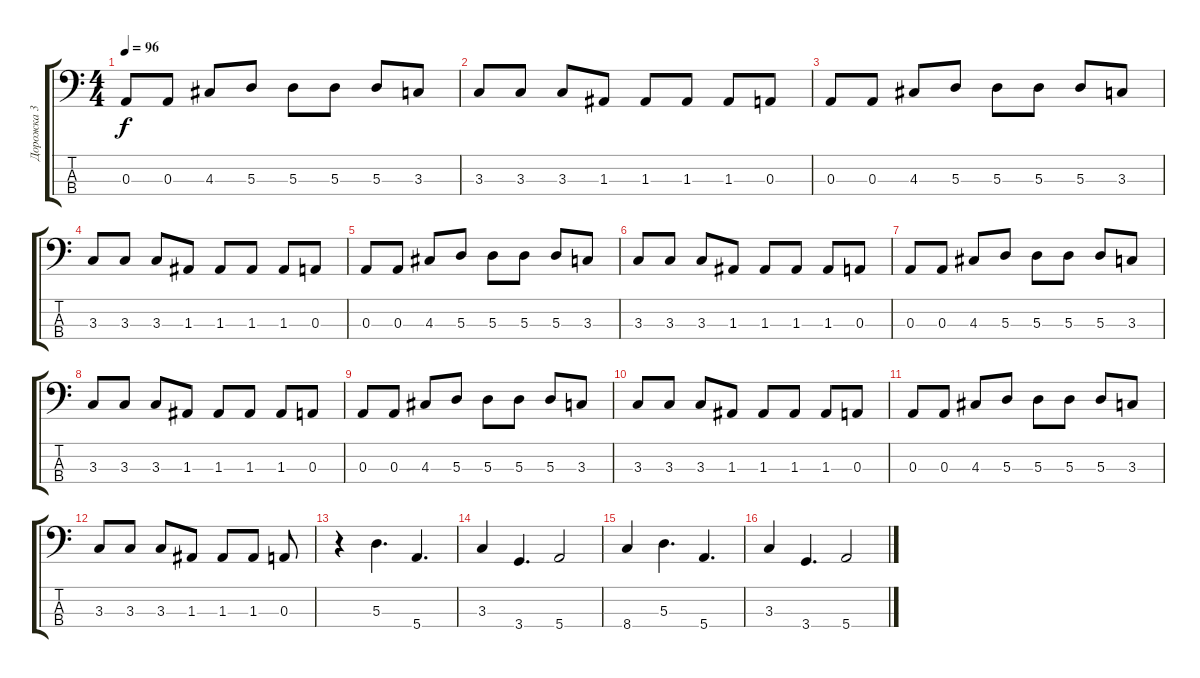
\track ("Дорожка 3" "Дорожка 3") {instrument electricbassfinger}
\staff {score tabs}
\tuning (G2 D2 A1 E1) {hide}
\ts (4 4)
\tempo 96
\clef f4
\ks c
0.3.8{dy f} 0.3.8 4.3.8 5.3.8 5.3.8 5.3.8 5.3.8 3.3.8 |
3.3.8 3.3.8 3.3.8 1.3.8 1.3.8 1.3.8 1.3.8 0.3.8 |
0.3.8 0.3.8 4.3.8 5.3.8 5.3.8 5.3.8 5.3.8 3.3.8 |
3.3.8 3.3.8 3.3.8 1.3.8 1.3.8 1.3.8 1.3.8 0.3.8 |
0.3.8 0.3.8 4.3.8 5.3.8 5.3.8 5.3.8 5.3.8 3.3.8 |
3.3.8 3.3.8 3.3.8 1.3.8 1.3.8 1.3.8 1.3.8 0.3.8 |
0.3.8 0.3.8 4.3.8 5.3.8 5.3.8 5.3.8 5.3.8 3.3.8 |
3.3.8 3.3.8 3.3.8 1.3.8 1.3.8 1.3.8 1.3.8 0.3.8 |
0.3.8 0.3.8 4.3.8 5.3.8 5.3.8 5.3.8 5.3.8 3.3.8 |
3.3.8 3.3.8 3.3.8 1.3.8 1.3.8 1.3.8 1.3.8 0.3.8 |
0.3.8 0.3.8 4.3.8 5.3.8 5.3.8 5.3.8 5.3.8 3.3.8 |
3.3.8 3.3.8 3.3.8 1.3.8 1.3.8 1.3.8 0.3.8 |
r.4 5.3.4{d} 5.4.4{d} |
3.3.4 3.4.4{d} 5.4.2 |
8.4.4 5.3.4{d} 5.4.4{d} |
3.3.4 3.4.4{d} 5.4.2
